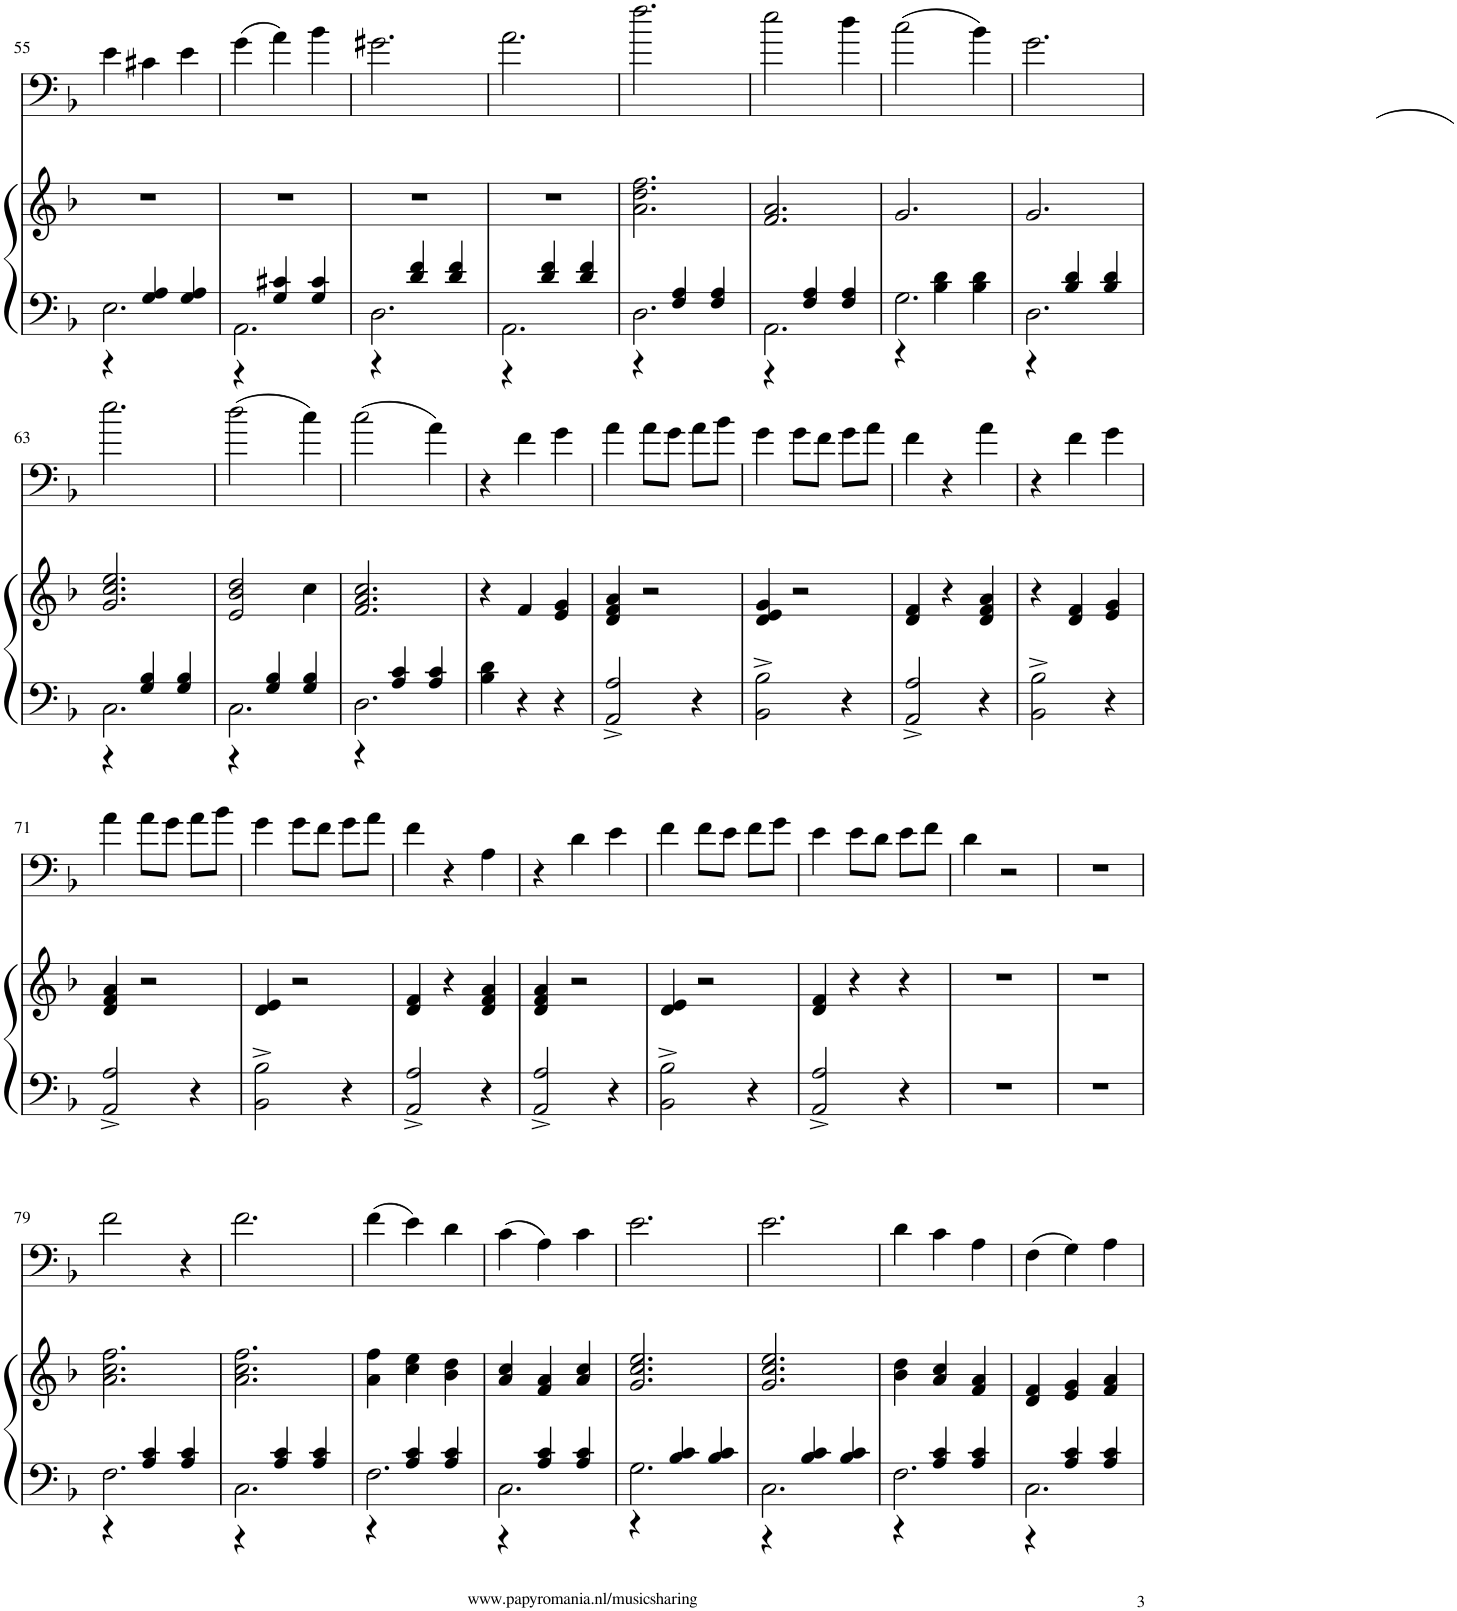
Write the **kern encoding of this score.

**kern	**kern	**kern
*part2	*part2	*part1
*staff3	*staff2	*staff1
*I"Piano	*	*I"Cello
*I'Pno	*	*
!!LO:PB:g=z
*clefF4	*clefG2	*clefF4
*k[b-]	*k[b-]	*k[b-]
*M3/4	*M3/4	*M3/4
=55	=55	=55
*^	*	*
2.E\	4r	2.r	4e\
.	4G/ 4A/	.	4c#X\
.	4G/ 4A/	.	4e\
=56	=56	=56	=56
2.AA\	4r	2.r	(4g\
.	4G/ 4c#X/	.	4a\)
.	4G/ 4c#/	.	4b-\
=57	=57	=57	=57
2.D\	4r	2.r	2.g#X\
.	4d/ 4f/	.	.
.	4d/ 4f/	.	.
=58	=58	=58	=58
2.AA\	4r	2.r	2.a\
.	4d/ 4f/	.	.
.	4d/ 4f/	.	.
=59	=59	=59	=59
2.D\	4r	2.a\ 2.dd\ 2.ff\	2.ff\
.	4F/ 4A/	.	.
.	4F/ 4A/	.	.
=60	=60	=60	=60
2.AA\	4r	2.f/ 2.a/	(2ee\
.	4F/ 4A/	.	.
.	4F/ 4A/	.	4dd\)
=61	=61	=61	=61
2.G\	4r	2.g/	(2cc\
.	4B-\ 4d\	.	.
.	4B-\ 4d\	.	4b-\)
=62	=62	=62	=62
2.D\	4r	2.g/	2.g\
.	4B-/ 4d/	.	.
.	4B-/ 4d/	.	.
!!LO:LB:g=z
=63	=63	=63	=63
2.C\	4r	2.g/ 2.cc/ 2.ee/	2.ee\
.	4G/ 4B-/	.	.
.	4G/ 4B-/	.	.
=64	=64	=64	=64
2.C\	4r	2e/ 2b-/ 2dd/	(2dd\
.	4G/ 4B-/	.	.
.	4G/ 4B-/	4cc\	4cc\)
=65	=65	=65	=65
2.D\	4r	2.f/ 2.a/ 2.cc/	(2cc\
.	4A/ 4c/	.	.
.	4A/ 4c/	.	4a\)
*v	*v	*	*
=66	=66	=66
4B-\ 4d\	4r	4r
4r	4f/	4f\
4r	4e/ 4g/	4g\
=67	=67	=67
2AA/^ 2A/^	4d/ 4f/ 4a/	4a\
.	2r	8a\L
.	.	8g\J
4r	.	8a\L
.	.	8b-\J
=68	=68	=68
2BB-\^ 2B-\^	4d/ 4e/ 4g/	4g\
.	2r	8g\L
.	.	8f\J
4r	.	8g\L
.	.	8a\J
=69	=69	=69
2AA/^ 2A/^	4d/ 4f/	4f\
.	4r	4r
4r	4d/ 4f/ 4a/	4a\
=70	=70	=70
2BB-\^ 2B-\^	4r	4r
.	4d/ 4f/	4f\
4r	4e/ 4g/	4g\
!!LO:LB:g=z
=71	=71	=71
2AA/^ 2A/^	4d/ 4f/ 4a/	4a\
.	2r	8a\L
.	.	8g\J
4r	.	8a\L
.	.	8b-\J
=72	=72	=72
2BB-\^ 2B-\^	4d/ 4e/	4g\
.	2r	8g\L
.	.	8f\J
4r	.	8g\L
.	.	8a\J
=73	=73	=73
2AA/^ 2A/^	4d/ 4f/	4f\
.	4r	4r
4r	4d/ 4f/ 4a/	4A\
=74	=74	=74
2AA/^ 2A/^	4d/ 4f/ 4a/	4r
.	2r	4d\
4r	.	4e\
=75	=75	=75
2BB-\^ 2B-\^	4d/ 4e/	4f\
.	2r	8f\L
.	.	8e\J
4r	.	8f\L
.	.	8g\J
=76	=76	=76
2AA/^ 2A/^	4d/ 4f/	4e\
.	4r	8e\L
.	.	8d\J
4r	4r	8e\L
.	.	8f\J
=77	=77	=77
2.r	2.r	4d\
.	.	2r
=78	=78	=78
2.r	2.r	2.r
!!LO:LB:g=z
=79	=79	=79
*^	*	*
2.F\	4r	2.a\ 2.cc\ 2.ff\	2f\
.	4A/ 4c/	.	.
.	4A/ 4c/	.	4r
=80	=80	=80	=80
2.C\	4r	2.a\ 2.cc\ 2.ff\	2.f\
.	4A/ 4c/	.	.
.	4A/ 4c/	.	.
=81	=81	=81	=81
2.F\	4r	4a\ 4ff\	(4f\
.	4A/ 4c/	4cc\ 4ee\	4e\)
.	4A/ 4c/	4b-\ 4dd\	4d\
=82	=82	=82	=82
2.C\	4r	4a/ 4cc/	(4c\
.	4A/ 4c/	4f/ 4a/	4A\)
.	4A/ 4c/	4a/ 4cc/	4c\
=83	=83	=83	=83
2.G\	4r	2.g/ 2.cc/ 2.ee/	2.e\
.	4B-/ 4c/	.	.
.	4B-/ 4c/	.	.
=84	=84	=84	=84
2.C\	4r	2.g/ 2.cc/ 2.ee/	2.e\
.	4B-/ 4c/	.	.
.	4B-/ 4c/	.	.
=85	=85	=85	=85
2.F\	4r	4b-\ 4dd\	4d\
.	4A/ 4c/	4a/ 4cc/	4c\
.	4A/ 4c/	4f/ 4a/	4A\
=86	=86	=86	=86
2.C\	4r	4d/ 4f/	(4F\
.	4A/ 4c/	4e/ 4g/	4G\)
.	4A/ 4c/	4f/ 4a/	4A\
*v	*v	*	*
=	=	=
*-	*-	*-
